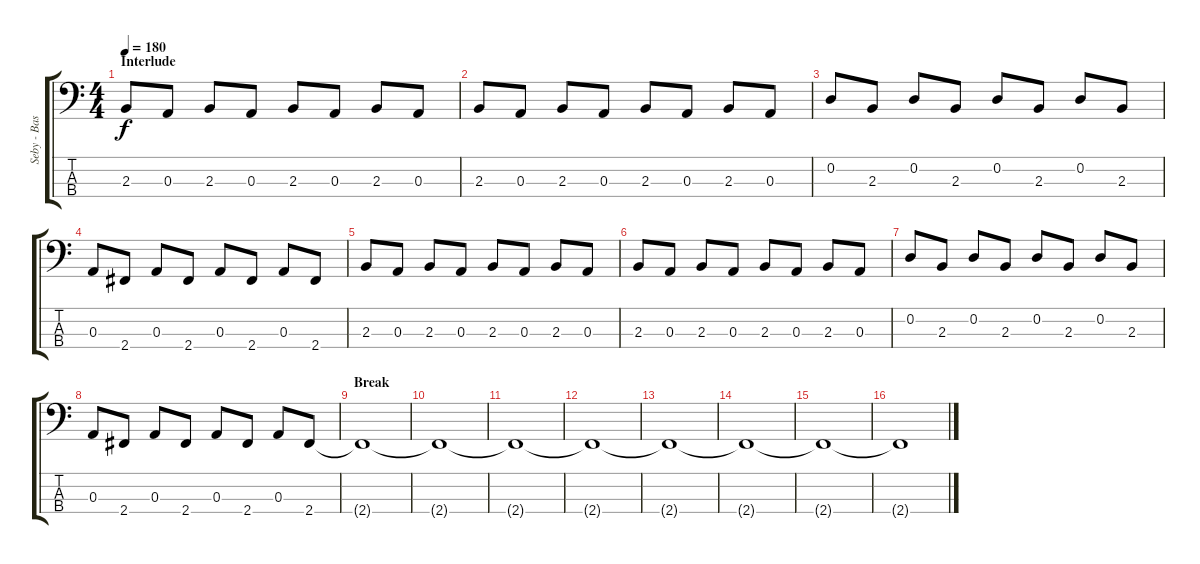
\track ("Seby - Bass" "Seby - Bas") {instrument electricbasspick}
\staff {score tabs}
\tuning (G2 D2 A1 E1) {hide}
\ts (4 4)
\section ("" "Interlude")
\tempo 180
\clef f4
\ks c
2.3.8{dy f} 0.3.8 2.3.8 0.3.8 2.3.8 0.3.8 2.3.8 0.3.8 |
2.3.8 0.3.8 2.3.8 0.3.8 2.3.8 0.3.8 2.3.8 0.3.8 |
0.2.8 2.3.8 0.2.8 2.3.8 0.2.8 2.3.8 0.2.8 2.3.8 |
0.3.8 2.4.8 0.3.8 2.4.8 0.3.8 2.4.8 0.3.8 2.4.8 |
2.3.8 0.3.8 2.3.8 0.3.8 2.3.8 0.3.8 2.3.8 0.3.8 |
2.3.8 0.3.8 2.3.8 0.3.8 2.3.8 0.3.8 2.3.8 0.3.8 |
0.2.8 2.3.8 0.2.8 2.3.8 0.2.8 2.3.8 0.2.8 2.3.8 |
0.3.8 2.4.8 0.3.8 2.4.8 0.3.8 2.4.8 0.3.8 2.4.8 |
\section ("" "Break")
2.4{t}.1 |
2.4{t}.1 |
2.4{t}.1 |
2.4{t}.1 |
2.4{t}.1 |
2.4{t}.1 |
2.4{t}.1 |
2.4{t}.1
